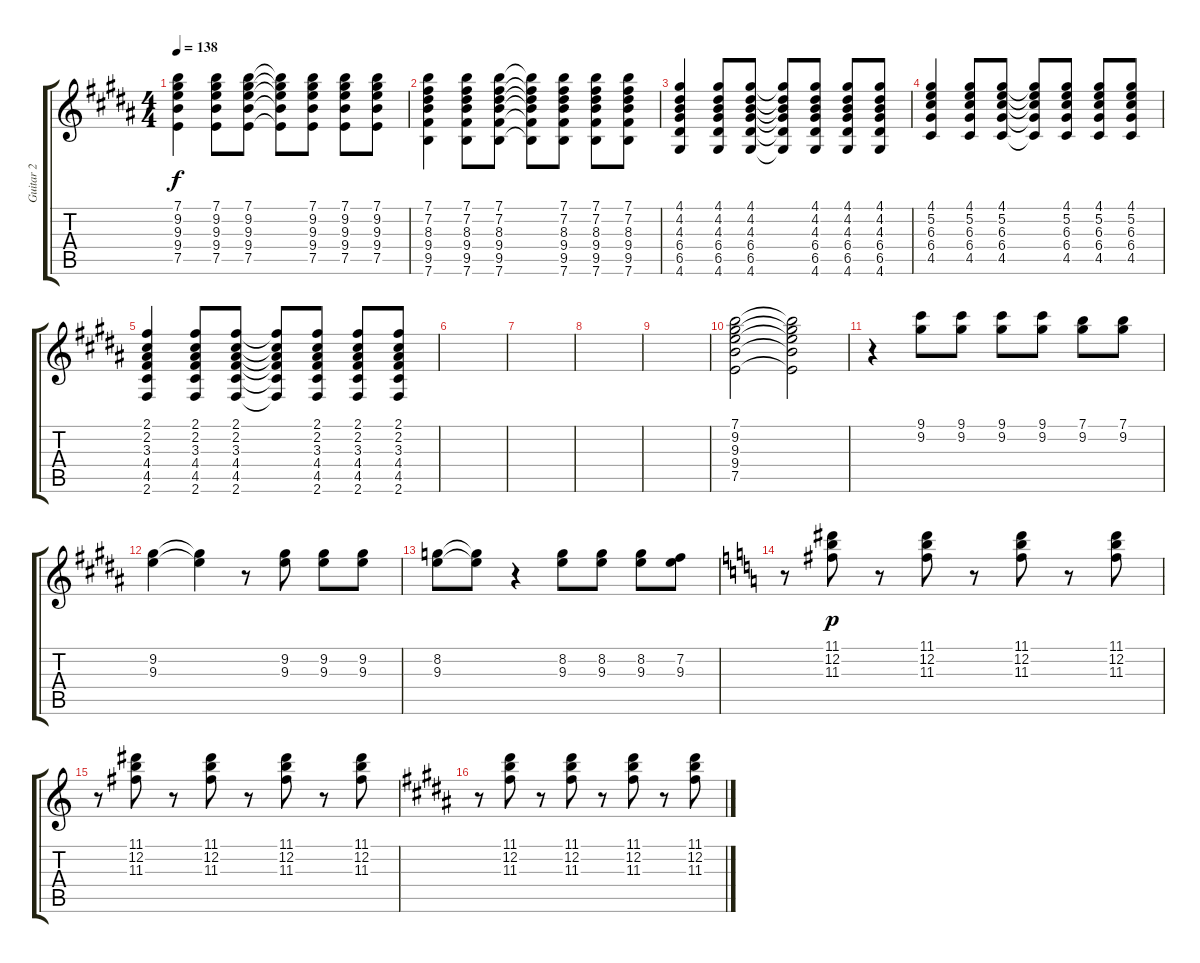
\track ("Guitar 2" "Guitar 2") {instrument electricguitarclean}
\staff {score tabs}
\tuning (E4 B3 G3 D3 A2 E2) {hide}
\ts (4 4)
\tempo 138
\clef g2
\ks g#minor
(7.1 9.2 9.3 9.4 7.5).4{dy f} (7.1 9.2 9.3 9.4 7.5).8 (7.1 9.2 9.3 9.4 7.5).8 (7.1{t} 9.2{t} 9.3{t} 9.4{t} 7.5{t}).8 (7.1 9.2 9.3 9.4 7.5).8 (7.1 9.2 9.3 9.4 7.5).8 (7.1 9.2 9.3 9.4 7.5).8 |
(7.1 7.2 8.3 9.4 9.5 7.6).4 (7.1 7.2 8.3 9.4 9.5 7.6).8 (7.1 7.2 8.3 9.4 9.5 7.6).8 (7.1{t} 7.2{t} 8.3{t} 9.4{t} 9.5{t} 7.6{t}).8 (7.1 7.2 8.3 9.4 9.5 7.6).8 (7.1 7.2 8.3 9.4 9.5 7.6).8 (7.1 7.2 8.3 9.4 9.5 7.6).8 |
(4.1 4.2 4.3 6.4 6.5 4.6).4 (4.1 4.2 4.3 6.4 6.5 4.6).8 (4.1 4.2 4.3 6.4 6.5 4.6).8 (4.1{t} 4.2{t} 4.3{t} 6.4{t} 6.5{t} 4.6{t}).8 (4.1 4.2 4.3 6.4 6.5 4.6).8 (4.1 4.2 4.3 6.4 6.5 4.6).8 (4.1 4.2 4.3 6.4 6.5 4.6).8 |
(4.1 5.2 6.3 6.4 4.5).4 (4.1 5.2 6.3 6.4 4.5).8 (4.1 5.2 6.3 6.4 4.5).8 (4.1{t} 5.2{t} 6.3{t} 6.4{t} 4.5{t}).8 (4.1 5.2 6.3 6.4 4.5).8 (4.1 5.2 6.3 6.4 4.5).8 (4.1 5.2 6.3 6.4 4.5).8 |
(2.1 2.2 3.3 4.4 4.5 2.6).4 (2.1 2.2 3.3 4.4 4.5 2.6).8 (2.1 2.2 3.3 4.4 4.5 2.6).8 (2.1{t} 2.2{t} 3.3{t} 4.4{t} 4.5{t} 2.6{t}).8 (2.1 2.2 3.3 4.4 4.5 2.6).8 (2.1 2.2 3.3 4.4 4.5 2.6).8 (2.1 2.2 3.3 4.4 4.5 2.6).8 |
|
\ks b
|
\ks g#minor
|
\ks b
|
\ks g#minor
(7.1 9.2 9.3 9.4 7.5).2{volume 10 balance 0 instrument electricguitarclean} (7.1{t} 9.2{t} 9.3{t} 9.4{t} 7.5{t}).2 |
\ks b
r.4 (9.1 9.2).8 (9.1 9.2).8 (9.1 9.2).8 (9.1 9.2).8 (7.1 9.2).8 (7.1 9.2).8 |
\ks g#minor
(9.2 9.3).4 (9.2{t} 9.3{t}).4 r.8 (9.2 9.3).8 (9.2 9.3).8 (9.2 9.3).8 |
\ks b
(8.2 9.3).8 (8.2{t} 9.3{t}).8 r.4 (8.2 9.3).8 (8.2 9.3).8 (8.2 9.3).8 (7.2 9.3).8 |
\ks c
r.8{volume 11 balance 0 instrument electricguitarjazz} (11.1 12.2 11.3).8{dy p} r.8 (11.1 12.2 11.3).8 r.8 (11.1 12.2 11.3).8 r.8 (11.1 12.2 11.3).8 |
r.8 (11.1 12.2 11.3).8 r.8 (11.1 12.2 11.3).8 r.8 (11.1 12.2 11.3).8 r.8 (11.1 12.2 11.3).8 |
\ks g#minor
r.8 (11.1 12.2 11.3).8 r.8 (11.1 12.2 11.3).8 r.8 (11.1 12.2 11.3).8 r.8 (11.1 12.2 11.3).8
